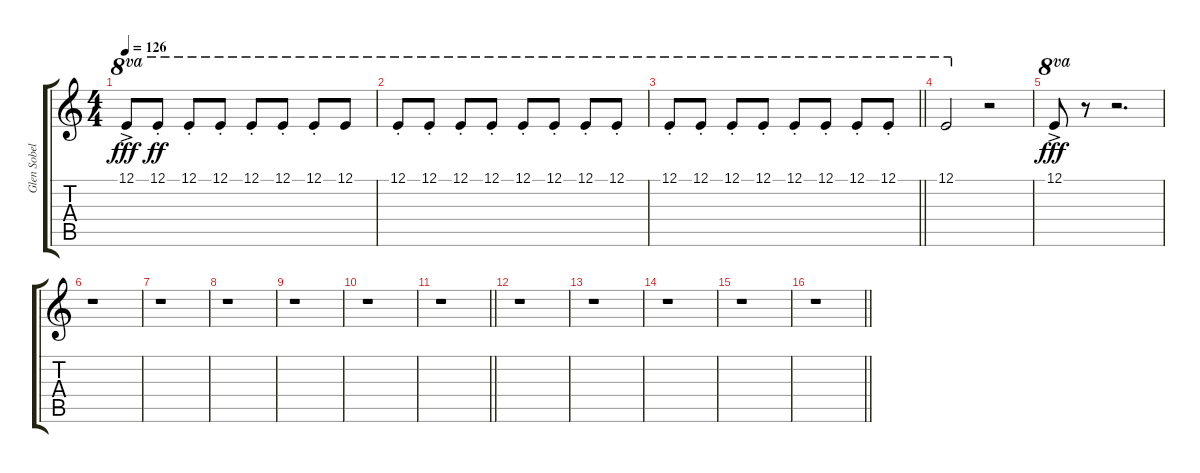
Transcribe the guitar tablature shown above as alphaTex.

\track ("Glen Sobel Cymbal" "Glen Sobel") {instrument reversecymbal}
\staff {score tabs}
\tuning (E4 B3 G3 D3 A2 E2) {hide}
\ts (4 4)
\tempo 126
\clef g2
\ks c
12.1{ac}.8{ot 8va dy fff} 12.1{st}.8{ot 8va dy ff} 12.1{st}.8{ot 8va} 12.1{st}.8{ot 8va} 12.1{st}.8{ot 8va} 12.1{st}.8{ot 8va} 12.1{st}.8{ot 8va} 12.1.8{ot 8va} |
12.1{st}.8{ot 8va} 12.1{st}.8{ot 8va} 12.1{st}.8{ot 8va} 12.1{st}.8{ot 8va} 12.1{st}.8{ot 8va} 12.1{st}.8{ot 8va} 12.1{st}.8{ot 8va} 12.1{st}.8{ot 8va} |
\barLineRight lightlight
12.1{st}.8{ot 8va} 12.1{st}.8{ot 8va} 12.1{st}.8{ot 8va} 12.1{st}.8{ot 8va} 12.1{st}.8{ot 8va} 12.1{st}.8{ot 8va} 12.1{st}.8{ot 8va} 12.1{st}.8{ot 8va} |
12.1.2{ot 8va} r.2 |
12.1{ac}.8{ot 8va dy fff} r.8 r.2{d} |
r.1 |
r.1 |
r.1 |
r.1 |
r.1 |
\barLineRight lightlight
r.1 |
r.1 |
r.1 |
r.1 |
r.1 |
\barLineRight lightlight
r.1
